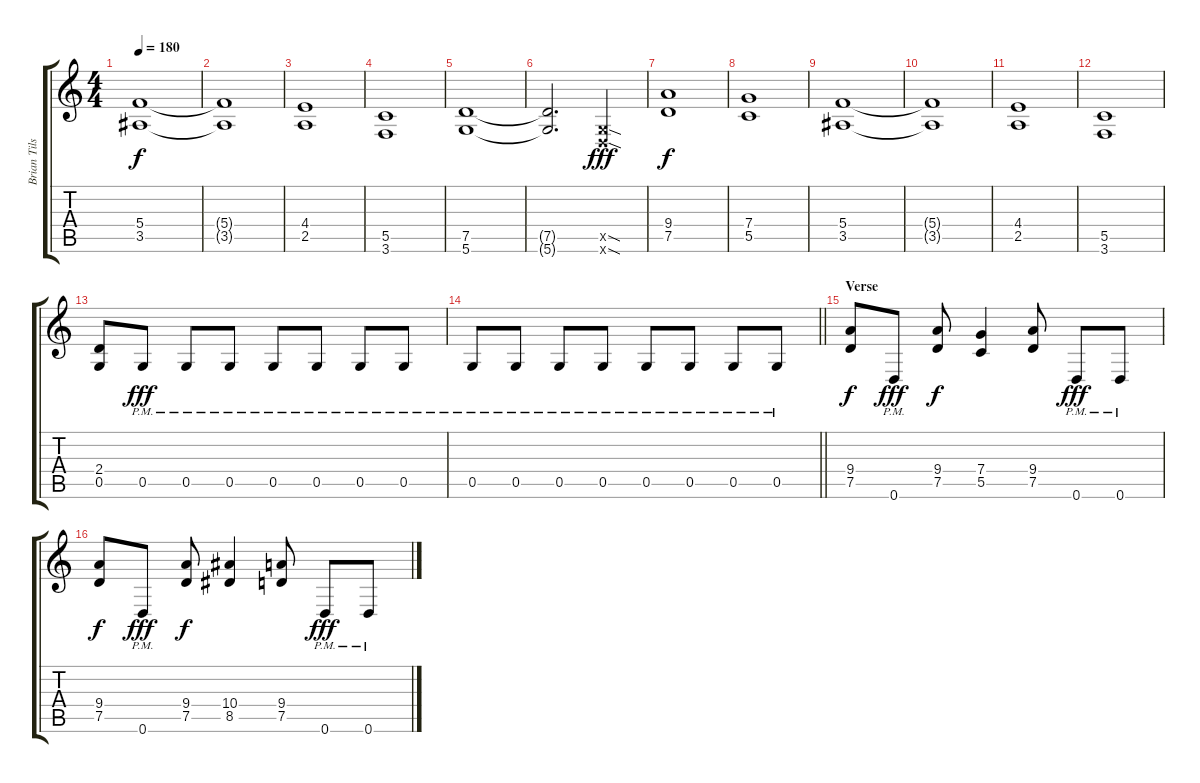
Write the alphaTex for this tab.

\track ("Brian Tilse" "Brian Tils") {instrument distortionguitar}
\staff {score tabs}
\tuning (D4 A3 F3 C3 G2 D2) {hide}
\ts (4 4)
\tempo 180
\clef g2
\ks c
(5.4 3.5).1{dy f} |
(5.4{t} 3.5{t}).1 |
(4.4 2.5).1 |
(5.5 3.6).1 |
(7.5 5.6).1 |
(7.5{t} 5.6{t}).2{d} (0.5{sod x} 0.6{sod x}).4{dy fff} |
(9.4 7.5).1{dy f} |
(7.4 5.5).1 |
(5.4 3.5).1 |
(5.4{t} 3.5{t}).1 |
(4.4 2.5).1 |
(5.5 3.6).1 |
(2.4 0.5).8 0.5{pm}.8{dy fff} 0.5{pm}.8 0.5{pm}.8 0.5{pm}.8 0.5{pm}.8 0.5{pm}.8 0.5{pm}.8 |
\barLineRight lightlight
0.5{pm}.8 0.5{pm}.8 0.5{pm}.8 0.5{pm}.8 0.5{pm}.8 0.5{pm}.8 0.5{pm}.8 0.5{pm}.8 |
\section ("" "Verse")
(9.4 7.5).8{dy f} 0.6{pm}.8{dy fff} (9.4 7.5).8{dy f} (7.4 5.5).4 (9.4 7.5).8 0.6{pm}.8{dy fff} 0.6{pm}.8 |
(9.4 7.5).8{dy f} 0.6{pm}.8{dy fff} (9.4 7.5).8{dy f} (10.4 8.5).4 (9.4 7.5).8 0.6{pm}.8{dy fff} 0.6{pm}.8
